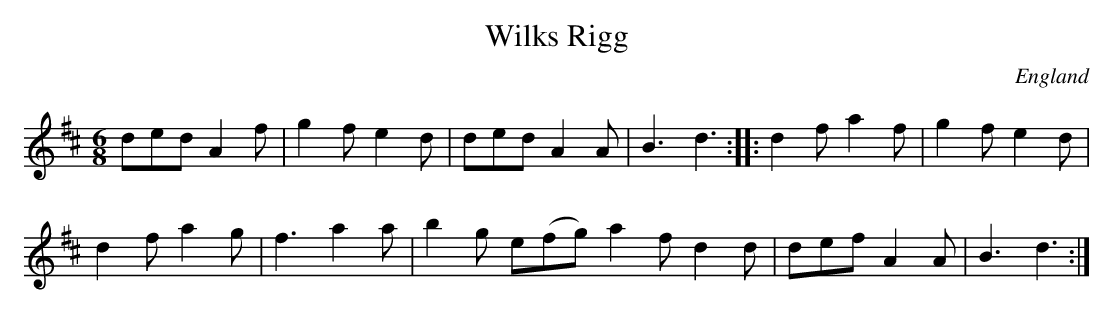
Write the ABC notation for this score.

X:1
T:Wilks Rigg
L:1/8
M:6/8
O:England
K:D major
ded A2f | g2f e2d |   ded A2A | B3 d3 :: \
d2f a2f | g2f e2d | ! d2f a2g | f3 a2a | \
b2g e(fg) a2f d2d |   def A2A | B3 d3 :|
